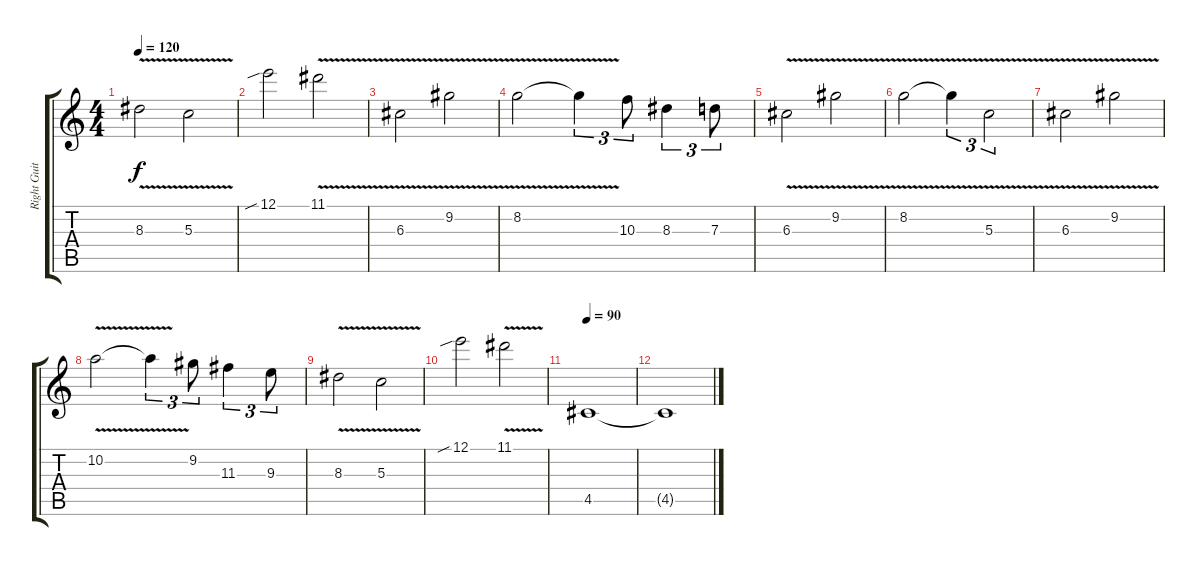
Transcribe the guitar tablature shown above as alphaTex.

\track ("Right Guitar" "Right Guit") {instrument distortionguitar}
\staff {score tabs}
\tuning (E4 B3 G3 D3 A2 E2) {hide}
\ts (4 4)
\tempo 120
\clef g2
\ks c
8.3{v}.2{dy f} 5.3{v}.2 |
12.1{sib}.2 11.1{v}.2 |
6.3{v}.2 9.2{v}.2 |
8.2{v}.2 8.2{t}.4{tu (3 2)} 10.3.8{tu (3 2)} 8.3.4{tu (3 2)} 7.3.8{tu (3 2)} |
6.3{v}.2 9.2{v}.2 |
8.2{v}.2 8.2{t}.4{tu (3 2)} 5.3{v}.2{tu (3 2)} |
6.3{v}.2 9.2{v}.2 |
10.2{v}.2 10.2{t}.4{tu (3 2)} 9.2.8{tu (3 2)} 11.3.4{tu (3 2)} 9.3.8{tu (3 2)} |
8.3{v}.2 5.3{v}.2 |
12.1{sib}.2 11.1{v}.2 |
\tempo 90
4.5.1{volume 0} |
4.5{t}.1
